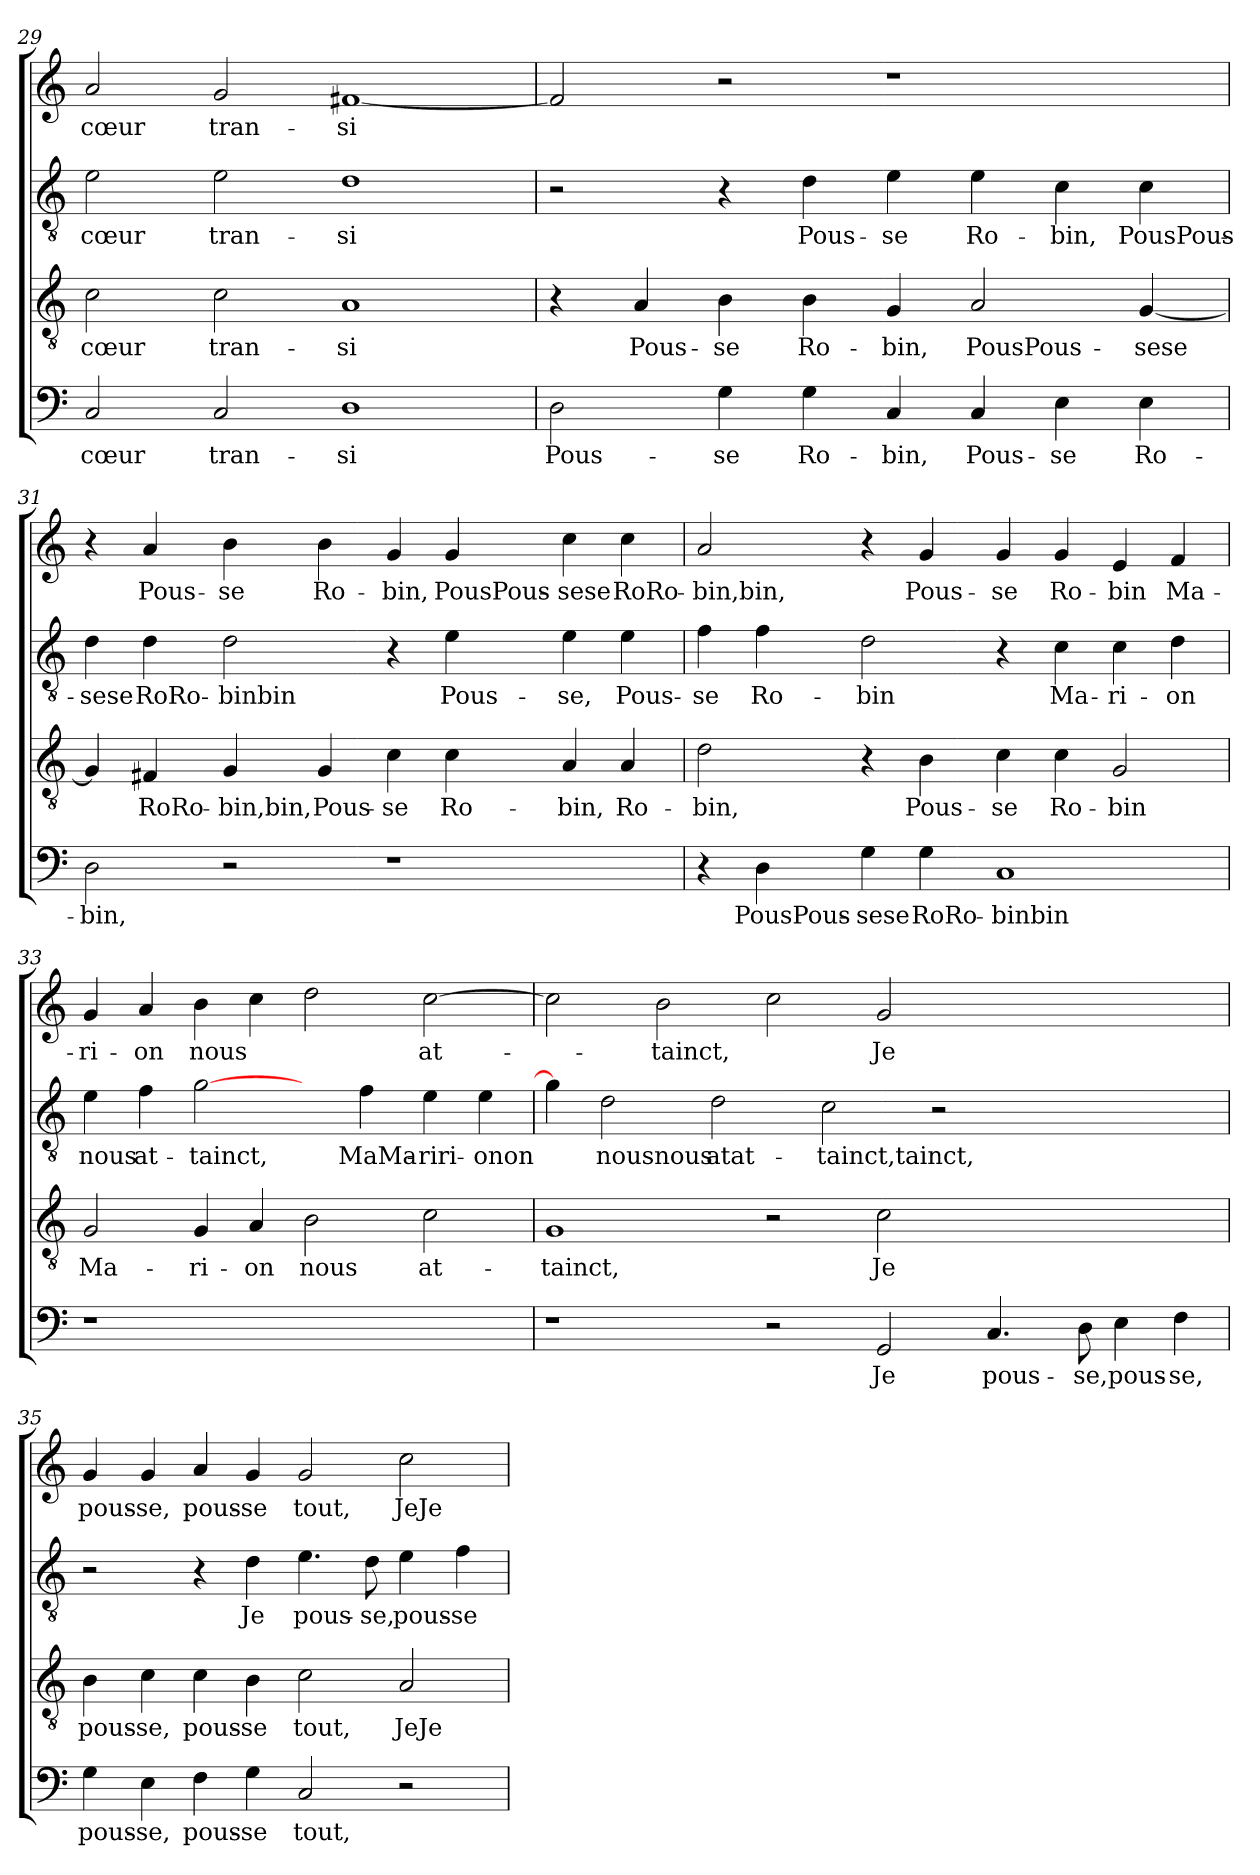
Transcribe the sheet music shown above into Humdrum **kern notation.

**kern	**text	**kern	**text	**kern	**text	**kern	**text
*part4	*part4	*part3	*part3	*part2	*part2	*part1	*part1
*staff4	*staff4	*staff3	*staff3	*staff2	*staff2	*staff1	*staff1
*clefF4	*	*clefGv2	*	*clefGv2	*	*clefG2	*
*k[]	*	*k[]	*	*k[]	*	*k[]	*
=29	=29	=29	=29	=29	=29	=29	=29
2C	cœur	2c	cœur	2e	cœur	2a	cœur
2C	tran-	2c	tran-	2e	tran-	2g	tran-
1D	-si	1A	-si	1d	-si	[1f#X	-si
=30	=30	=30	=30	=30	=30	=30	=30
2D	Pous-	4r	.	2r	.	2f#]	.
.	.	4A	Pous-	.	.	.	.
4G	-se	4B	-se	4r	.	2r	.
4G	Ro-	4B	Ro-	4d	Pous-	.	.
4C	-bin,	4G	-bin,	4e	-se	1r	.
4C	Pous-	2A	PousPous-	4e	Ro-	.	.
4E	-se	.	.	4c	-bin,	.	.
4E	Ro-	[4G	-sese	4c	PousPous-	.	.
=31	=31	=31	=31	=31	=31	=31	=31
2D	-bin,	4G]	.	4d	-sese	4r	.
.	.	4F#X	RoRo-	4d	RoRo-	4a	Pous-
2r	.	4G	-bin,bin,	2d	-binbin	4b	-se
.	.	4G	Pous-	.	.	4b	Ro-
1r	.	4c	-se	4r	.	4g	-bin,
.	.	4c	Ro-	4e	Pous-	4g	PousPous-
.	.	4A	-bin,	4e	-se,	4cc	-sese
.	.	4A	Ro-	4e	Pous-	4cc	RoRo-
=32	=32	=32	=32	=32	=32	=32	=32
4r	.	2d	-bin,	4f	-se	2a	-bin,bin,
4D	PousPous-	.	.	4f	Ro-	.	.
4G	-sese	4r	.	2d	-bin	4r	.
4G	RoRo-	4B	Pous-	.	.	4g	Pous-
1C	-binbin	4c	-se	4r	.	4g	-se
.	.	4c	Ro-	4c	Ma-	4g	Ro-
.	.	2G	-bin	4c	-ri-	4e	-bin
.	.	.	.	4d	-on	4f	Ma-
!!LO:LB:g=z
=33	=33	=33	=33	=33	=33	=33	=33
1r	.	2G	Ma-	4e	nous	4g	-ri-
.	.	.	.	4f	at-	4a	-on
.	.	4G	-ri-	[2g	-tainct,	4b	nous
.	.	4A	-on	.	.	4cc	.
1ryy	.	2B	nous	4ryy	.	2dd	.
.	.	.	.	4f	MaMa-	.	.
.	.	2c	at-	4e	-riri-	[2cc	at-
.	.	.	.	4e	-onon	.	.
=34	=34	=34	=34	=34	=34	=34	=34
1r	.	1G	-tainct,	4g]	.	2cc]	.
.	.	.	.	2d	nousnous	.	.
.	.	.	.	.	.	2b	-tainct,
.	.	.	.	2d	atat-	.	.
2r	.	2r	.	.	.	2cc	.
.	.	.	.	2c	-tainct,tainct,	.	.
2GG	Je	2c	Je	.	.	2g	Je
.	.	.	.	2r	.	.	.
4.C	pous-	1ryy	.	.	.	1ryy	.
.	.	.	.	2.ryy	.	.	.
8D	-se,	.	.	.	.	.	.
4E	pous-	.	.	.	.	.	.
4F	-se,	.	.	.	.	.	.
=35	=35	=35	=35	=35	=35	=35	=35
4G	pous-	4B	pous-	2r	.	4g	pous-
4E	-se,	4c	-se,	.	.	4g	-se,
4F	pous-	4c	pous-	4r	.	4a	pous-
4G	-se	4B	-se	4d	Je	4g	-se
2C	tout,	2c	tout,	4.e	pous-	2g	tout,
.	.	.	.	8d	-se,	.	.
2r	.	2A	JeJe	4e	pous-	2cc	JeJe
.	.	.	.	4f	-se	.	.
=	=	=	=	=	=	=	=
*-	*-	*-	*-	*-	*-	*-	*-
